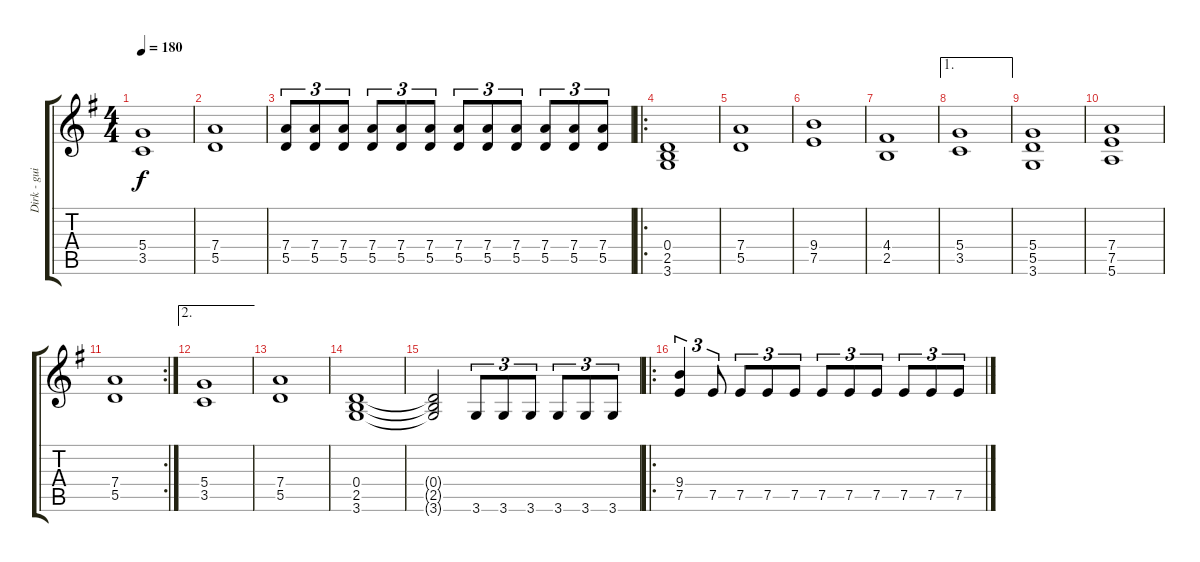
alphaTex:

\track ("Dirk - guitare" "Dirk - gui") {instrument distortionguitar}
\staff {score tabs}
\tuning (E4 B3 G3 D3 A2 E2) {hide}
\ts (4 4)
\tempo 180
\clef g2
\ks g
(5.4 3.5).1{dy f} |
(7.4 5.5).1 |
(7.4 5.5).8{tu (3 2)} (7.4 5.5).8{tu (3 2)} (7.4 5.5).8{tu (3 2)} (7.4 5.5).8{tu (3 2)} (7.4 5.5).8{tu (3 2)} (7.4 5.5).8{tu (3 2)} (7.4 5.5).8{tu (3 2)} (7.4 5.5).8{tu (3 2)} (7.4 5.5).8{tu (3 2)} (7.4 5.5).8{tu (3 2)} (7.4 5.5).8{tu (3 2)} (7.4 5.5).8{tu (3 2)} |
\ro
(0.4 2.5 3.6).1 |
(7.4 5.5).1 |
(9.4 7.5).1 |
(4.4 2.5).1 |
\ae 1
(5.4 3.5).1 |
(5.4 5.5 3.6).1 |
(7.4 7.5 5.6).1 |
\rc 2
(7.4 5.5).1 |
\ae 2
(5.4 3.5).1 |
(7.4 5.5).1 |
(0.4 2.5 3.6).1 |
(0.4{t} 2.5{t} 3.6{t}).2 3.6.8{tu (3 2)} 3.6.8{tu (3 2)} 3.6.8{tu (3 2)} 3.6.8{tu (3 2)} 3.6.8{tu (3 2)} 3.6.8{tu (3 2)} |
\ro
(9.4 7.5).4{tu (3 2)} 7.5.8{tu (3 2)} 7.5.8{tu (3 2)} 7.5.8{tu (3 2)} 7.5.8{tu (3 2)} 7.5.8{tu (3 2)} 7.5.8{tu (3 2)} 7.5.8{tu (3 2)} 7.5.8{tu (3 2)} 7.5.8{tu (3 2)} 7.5.8{tu (3 2)}
